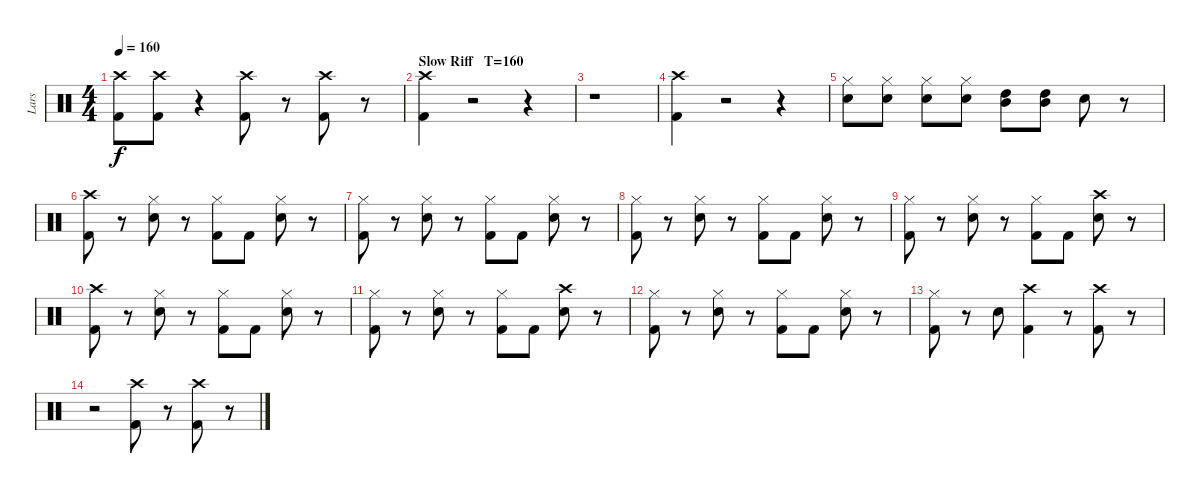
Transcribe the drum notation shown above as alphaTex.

\track ("Lars" "Lars") {instrument percussion}
\staff {score}
\articulation defaults
\ts (4 4)
\tempo 160
\clef neutral
\ks c
("Kick (hit) 2" "Crash high (hit)").8{dy f} ("Kick (hit) 2" "Crash high (hit)").8 r.4 ("Kick (hit) 2" "Crash high (hit)").8 r.8 ("Kick (hit) 2" "Crash high (hit)").8 r.8 |
\section ("" "Slow Riff   T=160")
("Crash high (hit)" "Kick (hit) 2").4 r.2 r.4 |
r.1 |
("Kick (hit) 2" "Crash high (hit)").4 r.2 r.4 |
("Hi-Hat (closed)" "Snare (hit) 2").8 ("Hi-Hat (closed)" "Snare (hit) 2").8 ("Hi-Hat (closed)" "Snare (hit) 2").8 ("Hi-Hat (closed)" "Snare (hit) 2").8 ("High Tom (hit)" "Mid Tom (hit)").8 ("Mid Tom (hit)" "High Tom (hit)").8 "Snare (hit) 2".8 r.8 |
("Kick (hit) 2" "Crash high (hit)").8 r.8 ("Hi-Hat (closed)" "Snare (hit) 2").8 r.8 ("Hi-Hat (closed)" "Kick (hit) 2").8 "Kick (hit) 2".8 ("Hi-Hat (closed)" "Snare (hit) 2").8 r.8 |
("Kick (hit) 2" "Hi-Hat (closed)").8 r.8 ("Snare (hit) 2" "Hi-Hat (closed)").8 r.8 ("Kick (hit) 2" "Hi-Hat (closed)").8 "Kick (hit) 2".8 ("Snare (hit) 2" "Hi-Hat (closed)").8 r.8 |
("Kick (hit) 2" "Hi-Hat (closed)").8 r.8 ("Snare (hit) 2" "Hi-Hat (closed)").8 r.8 ("Kick (hit) 2" "Hi-Hat (closed)").8 "Kick (hit) 2".8 ("Snare (hit) 2" "Hi-Hat (closed)").8 r.8 |
("Kick (hit) 2" "Hi-Hat (closed)").8 r.8 ("Snare (hit) 2" "Hi-Hat (closed)").8 r.8 ("Kick (hit) 2" "Hi-Hat (closed)").8 "Kick (hit) 2".8 ("Snare (hit) 2" "Crash high (hit)").8 r.8 |
("Kick (hit) 2" "Crash high (hit)").8 r.8 ("Hi-Hat (closed)" "Snare (hit) 2").8 r.8 ("Hi-Hat (closed)" "Kick (hit) 2").8 "Kick (hit) 2".8 ("Snare (hit) 2" "Hi-Hat (closed)").8 r.8 |
("Kick (hit) 2" "Hi-Hat (closed)").8 r.8 ("Snare (hit) 2" "Hi-Hat (closed)").8 r.8 ("Kick (hit) 2" "Hi-Hat (closed)").8 "Kick (hit) 2".8 ("Snare (hit) 2" "Crash high (hit)").8 r.8 |
("Kick (hit) 2" "Hi-Hat (closed)").8 r.8 ("Snare (hit) 2" "Hi-Hat (closed)").8 r.8 ("Kick (hit) 2" "Hi-Hat (closed)").8 "Kick (hit) 2".8 ("Snare (hit) 2" "Hi-Hat (closed)").8 r.8 |
("Kick (hit) 2" "Hi-Hat (closed)").8 r.8 "Snare (hit) 2".8 ("Crash high (hit)" "Kick (hit) 2").4 r.8 ("Crash high (hit)" "Kick (hit) 2").8 r.8 |
r.2 ("Kick (hit) 2" "Crash high (hit)").8 r.8 ("Kick (hit) 2" "Crash high (hit)").8 r.8
